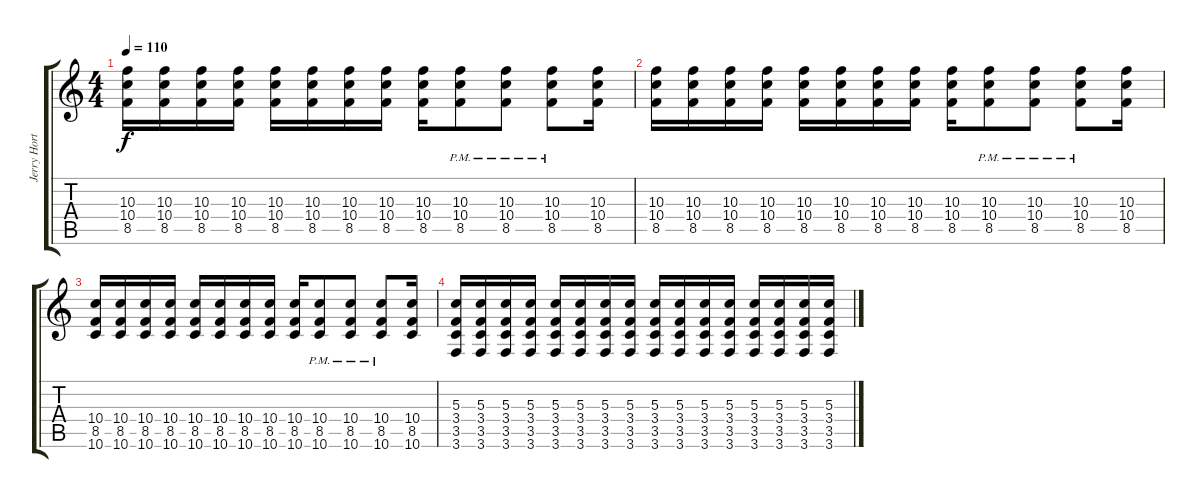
\track ("Jerry Horton Fill" "Jerry Hort") {instrument distortionguitar}
\staff {score tabs}
\tuning (E4 B3 G3 D3 A2 D2) {hide}
\ts (4 4)
\tempo 110
\clef g2
\ks c
(10.3 10.4 8.5).16{dy f} (10.3 10.4 8.5).16 (10.3 10.4 8.5).16 (10.3 10.4 8.5).16 (10.3 10.4 8.5).16 (10.3 10.4 8.5).16 (10.3 10.4 8.5).16 (10.3 10.4 8.5).16 (10.3 10.4 8.5).16 (10.3{pm} 10.4{pm} 8.5{pm}).8 (10.3{pm} 10.4{pm} 8.5{pm}).8 (10.3{pm} 10.4{pm} 8.5{pm}).8 (10.3 10.4 8.5).16 |
(10.3 10.4 8.5).16 (10.3 10.4 8.5).16 (10.3 10.4 8.5).16 (10.3 10.4 8.5).16 (10.3 10.4 8.5).16 (10.3 10.4 8.5).16 (10.3 10.4 8.5).16 (10.3 10.4 8.5).16 (10.3 10.4 8.5).16 (10.3{pm} 10.4{pm} 8.5{pm}).8 (10.3{pm} 10.4{pm} 8.5{pm}).8 (10.3{pm} 10.4{pm} 8.5{pm}).8 (10.3 10.4 8.5).16 |
(10.4 8.5 10.6).16 (10.4 8.5 10.6).16 (10.4 8.5 10.6).16 (10.4 8.5 10.6).16 (10.4 8.5 10.6).16 (10.4 8.5 10.6).16 (10.4 8.5 10.6).16 (10.4 8.5 10.6).16 (10.4 8.5 10.6).16 (10.4{pm} 8.5{pm} 10.6{pm}).8 (10.4{pm} 8.5{pm} 10.6{pm}).8 (10.4{pm} 8.5{pm} 10.6{pm}).8 (10.4 8.5 10.6).16 |
(5.3 3.4 3.5 3.6).16 (5.3 3.4 3.5 3.6).16 (5.3 3.4 3.5 3.6).16 (5.3 3.4 3.5 3.6).16 (5.3 3.4 3.5 3.6).16 (5.3 3.4 3.5 3.6).16 (5.3 3.4 3.5 3.6).16 (5.3 3.4 3.5 3.6).16 (5.3 3.4 3.5 3.6).16 (5.3 3.4 3.5 3.6).16 (5.3 3.4 3.5 3.6).16 (5.3 3.4 3.5 3.6).16 (5.3 3.4 3.5 3.6).16 (5.3 3.4 3.5 3.6).16 (5.3 3.4 3.5 3.6).16 (5.3 3.4 3.5 3.6).16
